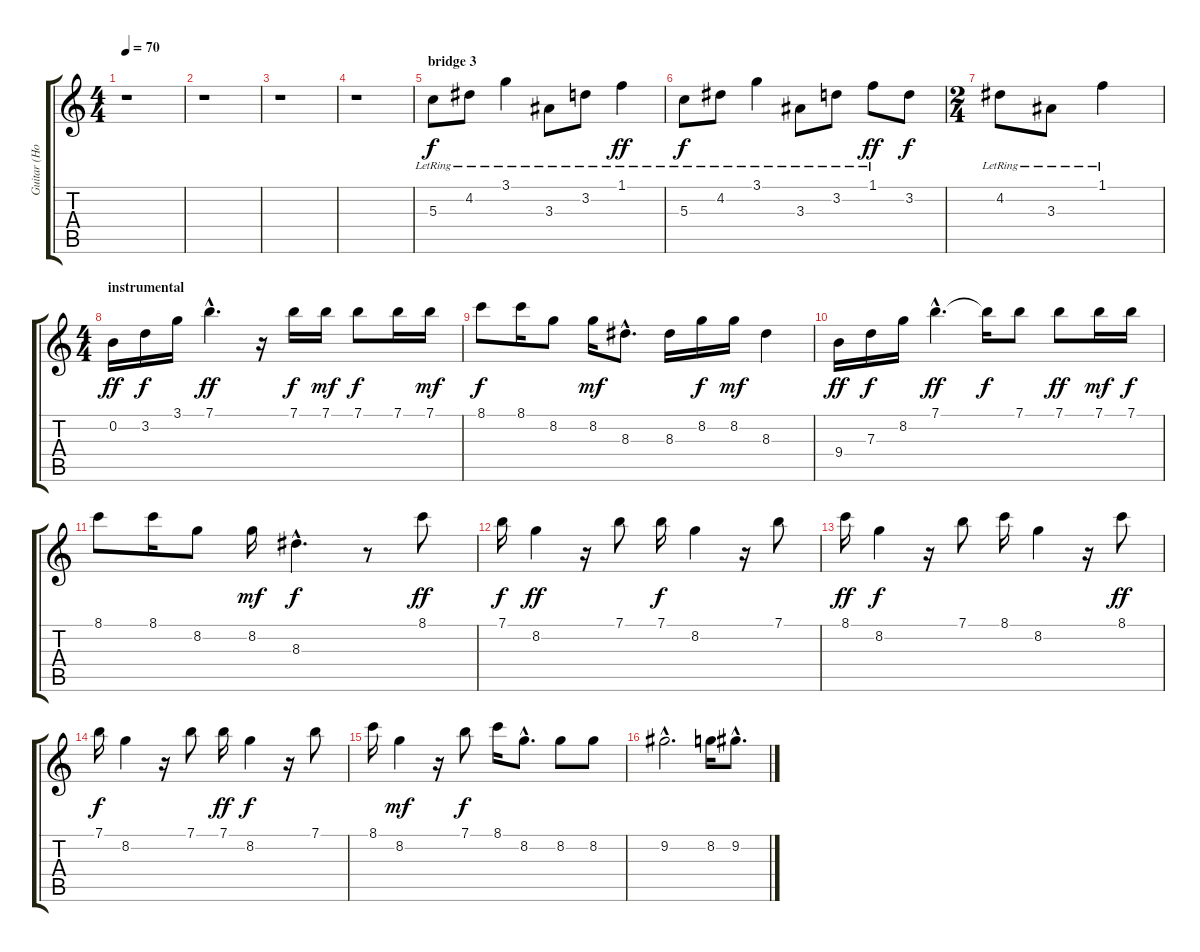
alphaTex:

\track ("Guitar (Hogson)" "Guitar (Ho") {instrument electricguitarclean}
\staff {score tabs}
\tuning (E4 B3 G3 D3 A2 E2) {hide}
\ts (4 4)
\tempo 70
\clef g2
\ks c
r.1{dy f} |
r.1 |
r.1 |
r.1 |
\section ("" "bridge 3")
5.3{lr}.8{volume 13 instrument electricguitarclean} 4.2{lr}.8 3.1{lr}.4 3.3{lr}.8 3.2{lr}.8 1.1{lr}.4{dy ff} |
5.3{lr}.8{dy f} 4.2{lr}.8 3.1{lr}.4 3.3{lr}.8 3.2{lr}.8 1.1{lr}.8{dy ff} 3.2.8{dy f} |
\ts (2 4)
4.2{lr}.8 3.3{lr}.8 1.1{lr}.4 |
\ts (4 4)
\section ("" "instrumental")
0.2.16{dy ff volume 7 instrument musicbox} 3.2.16{dy f} 3.1.16 7.1{hac}.4{d dy ff} r.16 7.1.16{dy f} 7.1.16{dy mf} 7.1.8{dy f} 7.1.16 7.1.16{dy mf} |
8.1.8{dy f} 8.1.16 8.2.8 8.2.16{dy mf} 8.3{hac}.8{d} 8.3.16 8.2.16{dy f} 8.2.16{dy mf} 8.3.4 |
9.4.16{dy ff} 7.3.16{dy f} 8.2.16 7.1{hac}.4{d dy ff} 7.1{t}.16{dy f} 7.1.8 7.1.8{dy ff} 7.1.16{dy mf} 7.1.16{dy f} |
8.1.8 8.1.16 8.2.8 8.2.16{dy mf} 8.3{hac}.4{d dy f} r.8 8.1.8{dy ff} |
7.1.16{dy f} 8.2.4{dy ff} r.16 7.1.8 7.1.16{dy f} 8.2.4 r.16 7.1.8 |
8.1.16{dy ff} 8.2.4{dy f} r.16 7.1.8 8.1.16 8.2.4 r.16 8.1.8{dy ff} |
7.1.16{dy f} 8.2.4 r.16 7.1.8 7.1.16{dy ff} 8.2.4{dy f} r.16 7.1.8 |
8.1.16 8.2.4{dy mf} r.16 7.1.8{dy f} 8.1.16 8.2{hac}.8{d} 8.2.8 8.2.8 |
9.2{hac}.2{d} 8.2.16 9.2{hac}.8{d}
